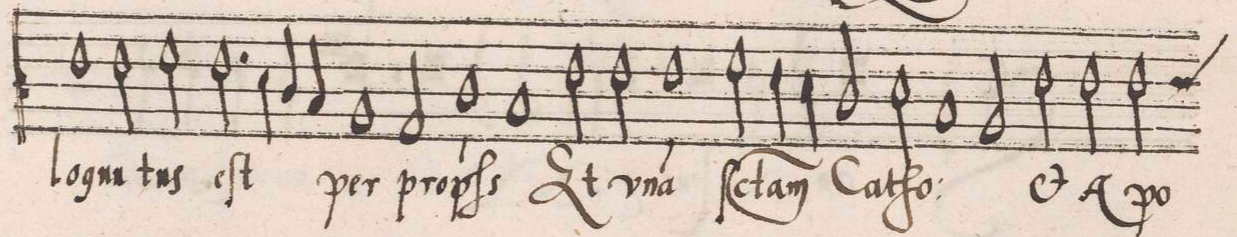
**kern	**text
*I"CANTVS	*
*clefC3	*
*k[]	*
*met(C|)	*
*M2/1	*
1e\	lo-
2e\	-quu-
2f\	-tus
=123-	=123-
2.e\	eſt
4d\	.
4c/	.
4B/	.
1A/	per
=124-	=124-
2G/	pro-
1c\	-ph(e-
=125-	=125-
1B/	-ta)s
2e\	Et
2e\	v-
=126-	=126-
1e\	-na(m)
2f\	ſ(an)-
4e\	-ctam
4d\	.
=127-	=127-
2c/	Ca-
2d\	-tho:
1B/	.
=128-	=128-
2A/	.
2e\	e(t)
2e\	A-
*custos:e	*
2e\	-po-
=129-	=129-
*-	*-
